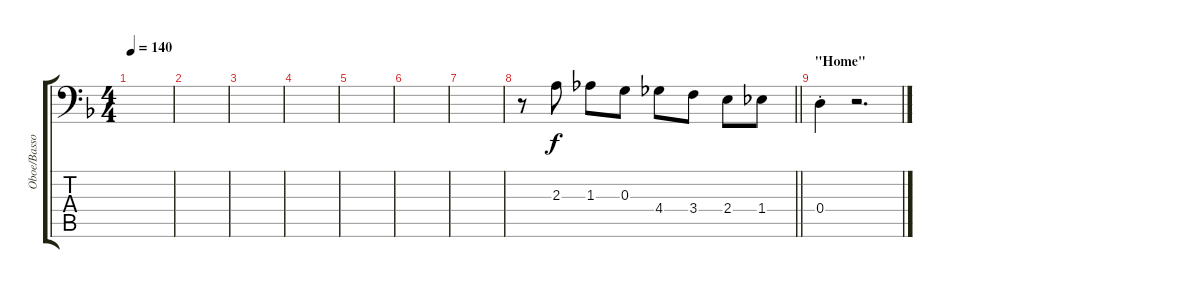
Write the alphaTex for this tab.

\track ("Oboe/Bassoon" "Oboe/Basso") {instrument bassoon}
\staff {score tabs}
\tuning (E4 B3 G3 D3 A2 Bb1) {hide}
\ts (4 4)
\tempo 140
\clef f4
\ks dminor
|
|
|
|
|
|
|
\barLineRight lightlight
r.8 2.3.8 1.3.8 0.3.8 4.4.8 3.4.8 2.4.8 1.4.8 |
\section ("" "\"Home\"")
0.4{st}.4 r.2{d}
